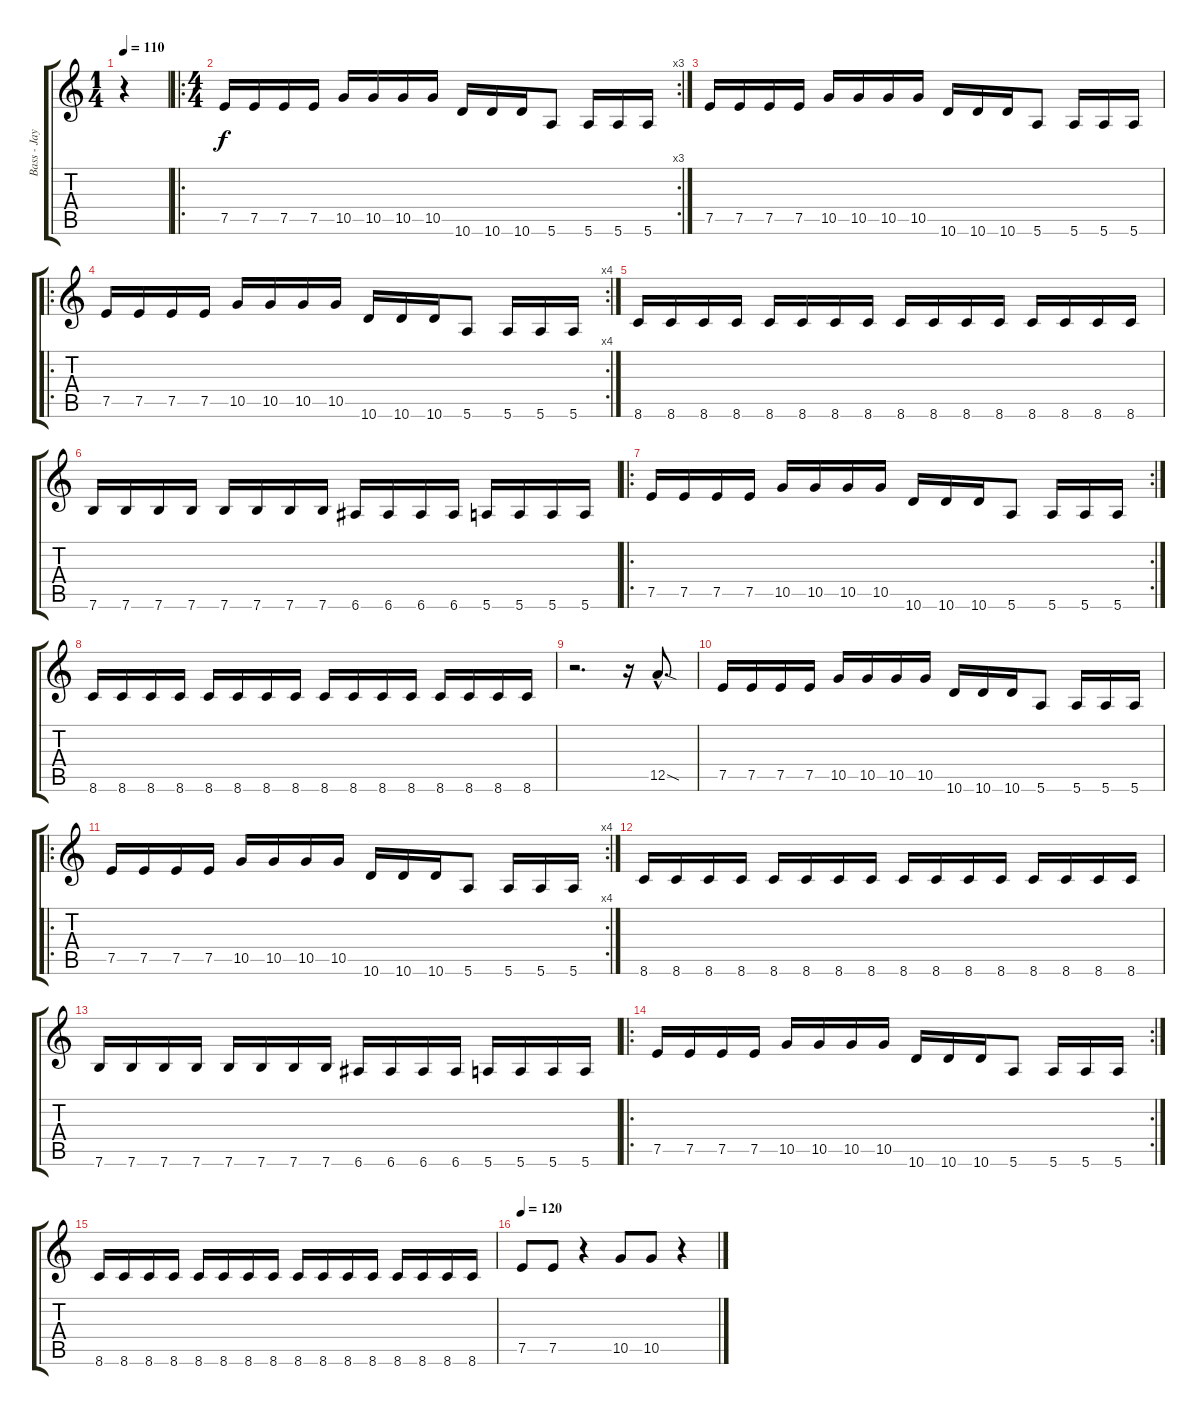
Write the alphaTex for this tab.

\track ("Bass - Jay Bentley" "Bass - Jay") {instrument electricbassfinger}
\staff {score tabs}
\tuning (E4 B3 G3 D3 A2 E2) {hide}
\ts (1 4)
\tempo 110
\clef g2
\ks c
r.4{dy f instrument electricbassfinger} |
\ro
\rc 3
\ts (4 4)
7.5.16 7.5.16 7.5.16 7.5.16 10.5.16 10.5.16 10.5.16 10.5.16 10.6.16 10.6.16 10.6.16 5.6.8 5.6.16 5.6.16 5.6.16 |
7.5.16 7.5.16 7.5.16 7.5.16 10.5.16 10.5.16 10.5.16 10.5.16 10.6.16 10.6.16 10.6.16 5.6.8 5.6.16 5.6.16 5.6.16 |
\ro
\rc 4
7.5.16 7.5.16 7.5.16 7.5.16 10.5.16 10.5.16 10.5.16 10.5.16 10.6.16 10.6.16 10.6.16 5.6.8 5.6.16 5.6.16 5.6.16 |
8.6.16 8.6.16 8.6.16 8.6.16 8.6.16 8.6.16 8.6.16 8.6.16 8.6.16 8.6.16 8.6.16 8.6.16 8.6.16 8.6.16 8.6.16 8.6.16 |
7.6.16 7.6.16 7.6.16 7.6.16 7.6.16 7.6.16 7.6.16 7.6.16 6.6.16 6.6.16 6.6.16 6.6.16 5.6.16 5.6.16 5.6.16 5.6.16 |
\ro
\rc 2
7.5.16 7.5.16 7.5.16 7.5.16 10.5.16 10.5.16 10.5.16 10.5.16 10.6.16 10.6.16 10.6.16 5.6.8 5.6.16 5.6.16 5.6.16 |
8.6.16 8.6.16 8.6.16 8.6.16 8.6.16 8.6.16 8.6.16 8.6.16 8.6.16 8.6.16 8.6.16 8.6.16 8.6.16 8.6.16 8.6.16 8.6.16 |
r.2{d} r.16 12.5{sod hac}.8{d} |
7.5.16 7.5.16 7.5.16 7.5.16 10.5.16 10.5.16 10.5.16 10.5.16 10.6.16 10.6.16 10.6.16 5.6.8 5.6.16 5.6.16 5.6.16 |
\ro
\rc 4
7.5.16 7.5.16 7.5.16 7.5.16 10.5.16 10.5.16 10.5.16 10.5.16 10.6.16 10.6.16 10.6.16 5.6.8 5.6.16 5.6.16 5.6.16 |
8.6.16 8.6.16 8.6.16 8.6.16 8.6.16 8.6.16 8.6.16 8.6.16 8.6.16 8.6.16 8.6.16 8.6.16 8.6.16 8.6.16 8.6.16 8.6.16 |
7.6.16 7.6.16 7.6.16 7.6.16 7.6.16 7.6.16 7.6.16 7.6.16 6.6.16 6.6.16 6.6.16 6.6.16 5.6.16 5.6.16 5.6.16 5.6.16 |
\ro
\rc 2
7.5.16 7.5.16 7.5.16 7.5.16 10.5.16 10.5.16 10.5.16 10.5.16 10.6.16 10.6.16 10.6.16 5.6.8 5.6.16 5.6.16 5.6.16 |
8.6.16 8.6.16 8.6.16 8.6.16 8.6.16 8.6.16 8.6.16 8.6.16 8.6.16 8.6.16 8.6.16 8.6.16 8.6.16 8.6.16 8.6.16 8.6.16 |
\tempo 120
7.5.8 7.5.8 r.4 10.5.8 10.5.8 r.4
